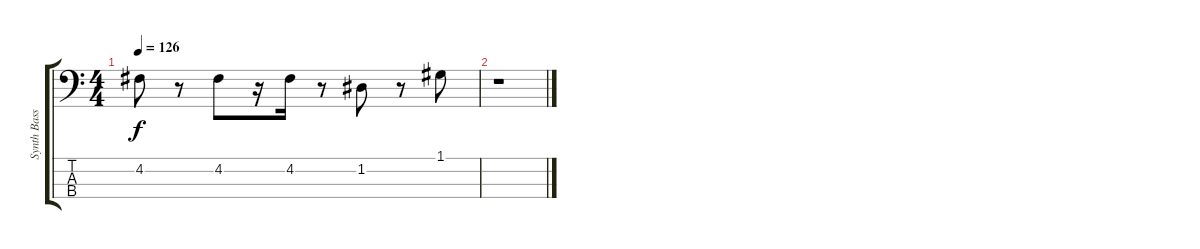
\track ("Synth Bass" "Synth Bass") {instrument synthbass1}
\staff {score tabs}
\tuning (G2 D2 A1 E1) {hide}
\ts (4 4)
\tempo 126
\clef f4
\ks c
4.2.8{dy f} r.8 4.2.8 r.16 4.2.16 r.8 1.2.8 r.8 1.1.8 |
r.1
